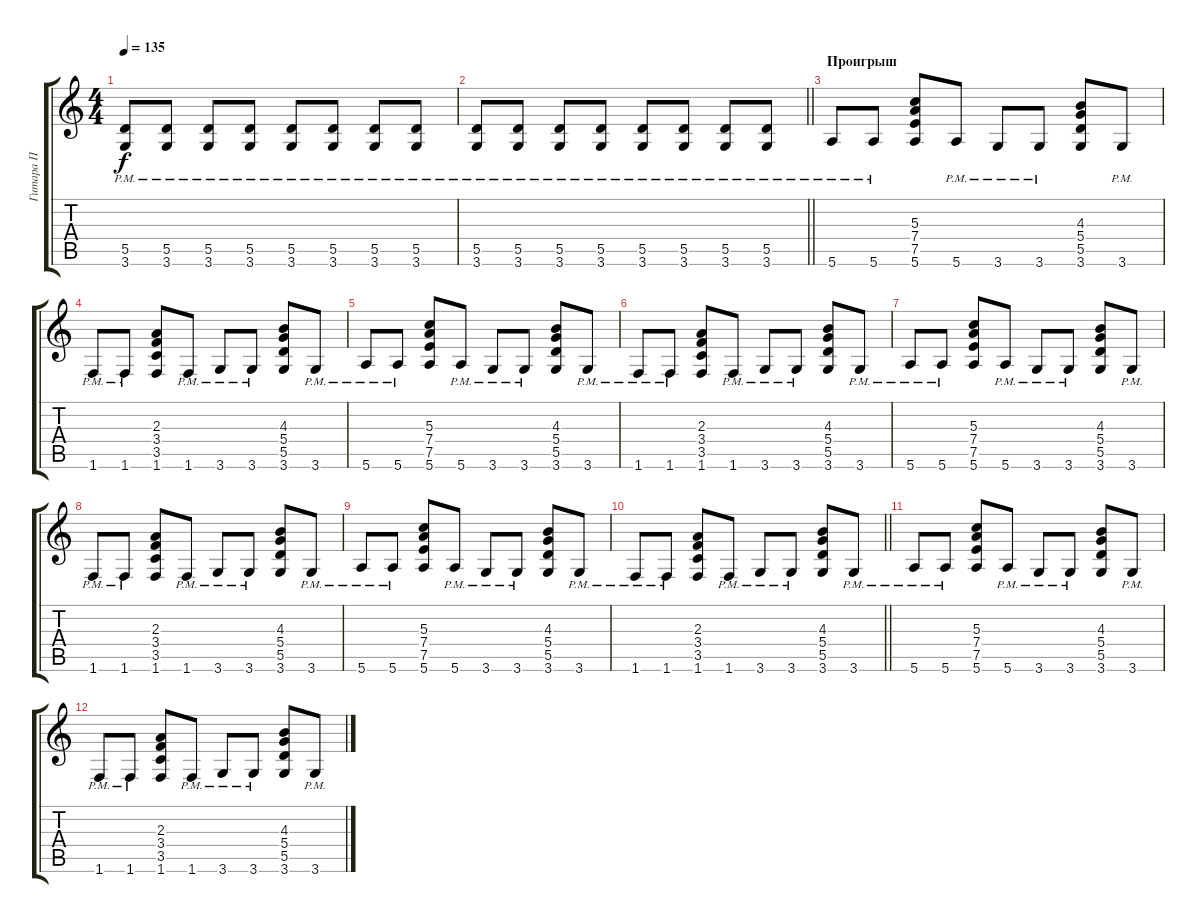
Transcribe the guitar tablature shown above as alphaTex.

\track ("Гитара П" "Гитара П") {instrument acousticguitarsteel}
\staff {score tabs}
\tuning (E4 B3 G3 D3 A2 E2) {hide}
\ts (4 4)
\tempo 135
\clef g2
\ks c
(5.5{pm} 3.6{pm}).8{dy f} (5.5{pm} 3.6{pm}).8 (5.5{pm} 3.6{pm}).8 (5.5{pm} 3.6{pm}).8 (5.5{pm} 3.6{pm}).8 (5.5{pm} 3.6{pm}).8 (5.5{pm} 3.6{pm}).8 (5.5{pm} 3.6{pm}).8 |
\barLineRight lightlight
(5.5{pm} 3.6{pm}).8 (5.5{pm} 3.6{pm}).8 (5.5{pm} 3.6{pm}).8 (5.5{pm} 3.6{pm}).8 (5.5{pm} 3.6{pm}).8 (5.5{pm} 3.6{pm}).8 (5.5{pm} 3.6{pm}).8 (5.5{pm} 3.6{pm}).8 |
\section ("" "Проигрыш")
5.6{pm}.8{instrument acousticguitarsteel} 5.6{pm}.8 (5.3 7.4 7.5 5.6).8 5.6{pm}.8 3.6{pm}.8 3.6{pm}.8 (4.3 5.4 5.5 3.6).8 3.6{pm}.8 |
1.6{pm}.8 1.6{pm}.8 (2.3 3.4 3.5 1.6).8 1.6{pm}.8 3.6{pm}.8 3.6{pm}.8 (4.3 5.4 5.5 3.6).8 3.6{pm}.8 |
5.6{pm}.8 5.6{pm}.8 (5.3 7.4 7.5 5.6).8 5.6{pm}.8 3.6{pm}.8 3.6{pm}.8 (4.3 5.4 5.5 3.6).8 3.6{pm}.8 |
1.6{pm}.8 1.6{pm}.8 (2.3 3.4 3.5 1.6).8 1.6{pm}.8 3.6{pm}.8 3.6{pm}.8 (4.3 5.4 5.5 3.6).8 3.6{pm}.8 |
5.6{pm}.8 5.6{pm}.8 (5.3 7.4 7.5 5.6).8 5.6{pm}.8 3.6{pm}.8 3.6{pm}.8 (4.3 5.4 5.5 3.6).8 3.6{pm}.8 |
1.6{pm}.8 1.6{pm}.8 (2.3 3.4 3.5 1.6).8 1.6{pm}.8 3.6{pm}.8 3.6{pm}.8 (4.3 5.4 5.5 3.6).8 3.6{pm}.8 |
5.6{pm}.8 5.6{pm}.8 (5.3 7.4 7.5 5.6).8 5.6{pm}.8 3.6{pm}.8 3.6{pm}.8 (4.3 5.4 5.5 3.6).8 3.6{pm}.8 |
\barLineRight lightlight
1.6{pm}.8 1.6{pm}.8 (2.3 3.4 3.5 1.6).8 1.6{pm}.8 3.6{pm}.8 3.6{pm}.8 (4.3 5.4 5.5 3.6).8 3.6{pm}.8 |
5.6{pm}.8 5.6{pm}.8 (5.3 7.4 7.5 5.6).8 5.6{pm}.8 3.6{pm}.8 3.6{pm}.8 (4.3 5.4 5.5 3.6).8 3.6{pm}.8 |
1.6{pm}.8 1.6{pm}.8 (2.3 3.4 3.5 1.6).8 1.6{pm}.8 3.6{pm}.8 3.6{pm}.8 (4.3 5.4 5.5 3.6).8 3.6{pm}.8
